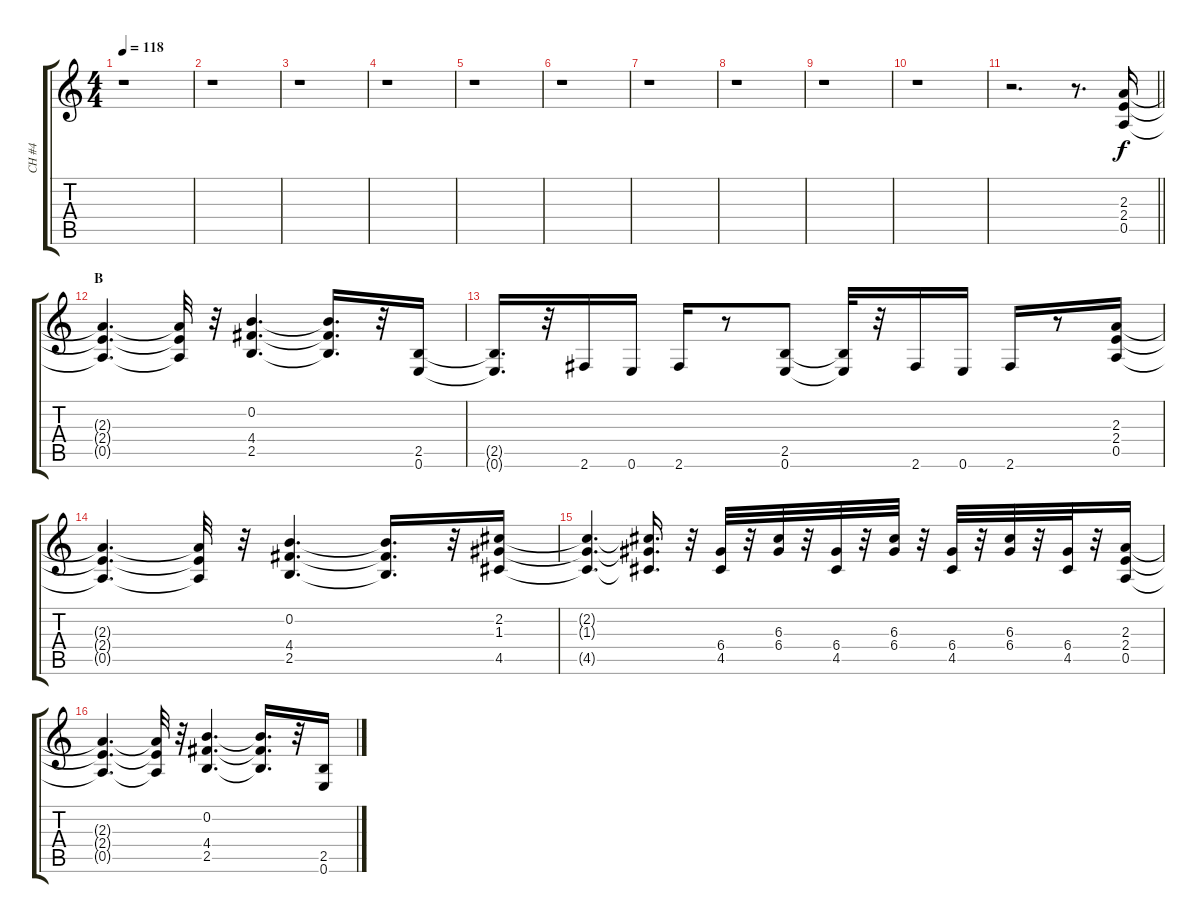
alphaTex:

\track ("CH #4" "CH #4") {instrument overdrivenguitar}
\staff {score tabs}
\tuning (E4 B3 G3 D3 A2 E2) {hide}
\ts (4 4)
\tempo 118
\clef g2
\ks c
r.1{dy f} |
r.1 |
r.1 |
r.1 |
r.1 |
r.1 |
r.1 |
r.1 |
r.1 |
r.1 |
\barLineRight lightlight
r.2{d} r.8{d} (2.3 2.4 0.5).16 |
\section ("" "B")
(2.3{t} 2.4{t} 0.5{t}).4{d} (2.3{t} 2.4{t} 0.5{t}).32 r.32 (0.2 4.4 2.5).4{d} (0.2{t} 4.4{t} 2.5{t}).16{d} r.32 (2.5 0.6).16 |
(2.5{t} 0.6{t}).16{d} r.32 2.6.16 0.6.16 2.6.16 r.8 (2.5 0.6).8 (2.5{t} 0.6{t}).32 r.32 2.6.16 0.6.16 2.6.16 r.8 (2.3 2.4 0.5).16 |
(2.3{t} 2.4{t} 0.5{t}).4{d} (2.3{t} 2.4{t} 0.5{t}).32 r.32 (0.2 4.4 2.5).4{d} (0.2{t} 4.4{t} 2.5{t}).16{d} r.32 (2.2 1.3 4.5).16 |
(2.2{t} 1.3{t} 4.5{t}).4{d} (2.2{t} 1.3{t} 4.5{t}).16{d} r.32 (6.4 4.5).32 r.32 (6.3 6.4).32 r.32 (6.4 4.5).32 r.32 (6.3 6.4).32 r.32 (6.4 4.5).32 r.32 (6.3 6.4).32 r.32 (6.4 4.5).32 r.32 (2.3 2.4 0.5).16 |
(2.3{t} 2.4{t} 0.5{t}).4{d} (2.3{t} 2.4{t} 0.5{t}).32 r.32 (0.2 4.4 2.5).4{d} (0.2{t} 4.4{t} 2.5{t}).16{d} r.32 (2.5 0.6).16
